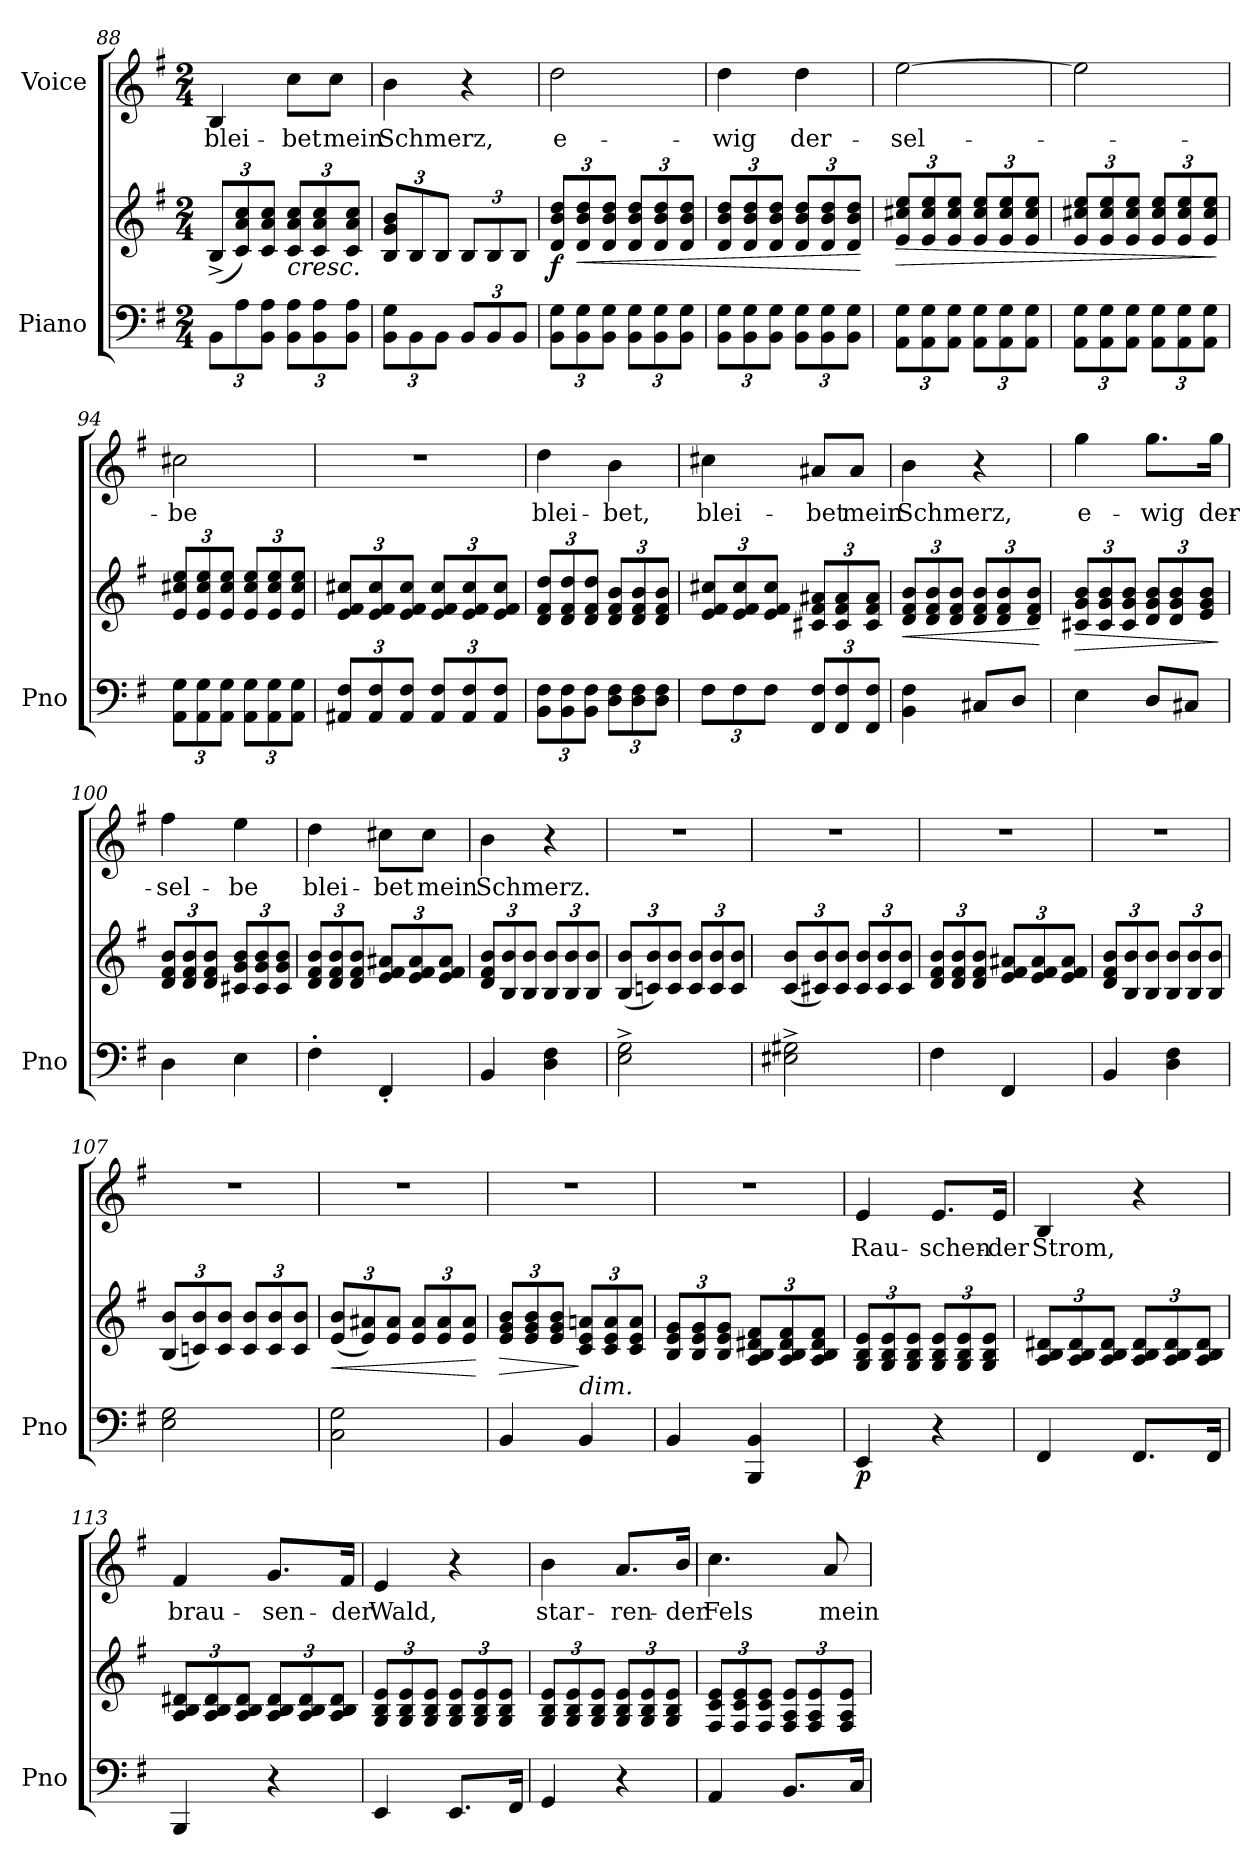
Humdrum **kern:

**kern	**kern	**dynam	**kern	**text
*part2	*part2	*part2	*part1	*part1
*staff3	*staff2	*staff2/3	*staff1	*staff1
*I"Piano	*	*	*I"Voice	*
*I'Pno	*	*	*	*
!!LO:LB:g=z
*clefF4	*clefG2	*	*clefG2	*
*k[f#]	*k[f#]	*	*k[f#]	*
*M2/4	*M2/4	*	*M2/4	*
*Xbrackettup	*Xbrackettup	*	*	*
=88	=88	=88	=88	=88
!	!	!	!	!LO:LY:b
12BB\L	(12B^/L	.	4B/	blei-
12A\	12c/ 12a/ 12cc/)	.	.	.
12BB\ 12A\J	12c/ 12a/ 12cc/J	.	.	.
!	!LO:TX:b:i:t=cresc.	!	!	!
!	!	!	!	!LO:LY:b
12BB\ 12A\L	12c/ 12a/ 12cc/L	.	8cc\L	-bet
12BB\ 12A\	12c/ 12a/ 12cc/	.	.	.
!	!	!	!	!LO:LY:b
.	.	.	8cc\J	mein
12BB\ 12A\J	12c/ 12a/ 12cc/J	.	.	.
!!LO:LB:g=z
=89	=89	=89	=89	=89
!	!	!	!	!LO:LY:b
12BB\ 12G\L	12B/ 12g/ 12b/L	.	4b\	Schmerz,
12BB\	12B/	.	.	.
12BB\J	12B/J	.	.	.
12BB/L	12B/L	.	4r	.
12BB/	12B/	.	.	.
12BB/J	12B/J	.	.	.
=90	=90	=90	=90	=90
!	!	!LO:DY:b	!	!LO:LY:b
12BB\ 12G\L	12d/ 12b/ 12dd/L	f	2dd\	e-
!	!	!LO:HP:b	!	!
12BB\ 12G\	12d/ 12b/ 12dd/	<	.	.
12BB\ 12G\J	12d/ 12b/ 12dd/J	.	.	.
12BB\ 12G\L	12d/ 12b/ 12dd/L	.	.	.
12BB\ 12G\	12d/ 12b/ 12dd/	.	.	.
12BB\ 12G\J	12d/ 12b/ 12dd/J	.	.	.
=91	=91	=91	=91	=91
!	!	!	!	!LO:LY:b
12BB\ 12G\L	12d/ 12b/ 12dd/L	.	4dd\	-wig
12BB\ 12G\	12d/ 12b/ 12dd/	.	.	.
12BB\ 12G\J	12d/ 12b/ 12dd/J	.	.	.
!	!	!	!	!LO:LY:b
12BB\ 12G\L	12d/ 12b/ 12dd/L	.	4dd\	der-
12BB\ 12G\	12d/ 12b/ 12dd/	.	.	.
12BB\ 12G\J	12d/ 12b/ 12dd/J	.	.	.
.	.	[	.	.
=92	=92	=92	=92	=92
!	!	!LO:HP:b	!	!LO:LY:b
12AA\ 12G\L	12e/ 12cc#X/ 12ee/L	>	[2ee\	-sel-
12AA\ 12G\	12e/ 12cc#/ 12ee/	.	.	.
12AA\ 12G\J	12e/ 12cc#/ 12ee/J	.	.	.
12AA\ 12G\L	12e/ 12cc#/ 12ee/L	.	.	.
12AA\ 12G\	12e/ 12cc#/ 12ee/	.	.	.
12AA\ 12G\J	12e/ 12cc#/ 12ee/J	.	.	.
=93	=93	=93	=93	=93
12AA\ 12G\L	12e/ 12cc#X/ 12ee/L	.	2ee\]	.
12AA\ 12G\	12e/ 12cc#/ 12ee/	.	.	.
12AA\ 12G\J	12e/ 12cc#/ 12ee/J	.	.	.
12AA\ 12G\L	12e/ 12cc#/ 12ee/L	.	.	.
12AA\ 12G\	12e/ 12cc#/ 12ee/	.	.	.
12AA\ 12G\J	12e/ 12cc#/ 12ee/J	.	.	.
.	.	]	.	.
!!LO:LB:g=z
=94	=94	=94	=94	=94
!	!	!	!	!LO:LY:b
12AA\ 12G\L	12e/ 12cc#X/ 12ee/L	.	2cc#X\	-be
12AA\ 12G\	12e/ 12cc#/ 12ee/	.	.	.
12AA\ 12G\J	12e/ 12cc#/ 12ee/J	.	.	.
12AA\ 12G\L	12e/ 12cc#/ 12ee/L	.	.	.
12AA\ 12G\	12e/ 12cc#/ 12ee/	.	.	.
12AA\ 12G\J	12e/ 12cc#/ 12ee/J	.	.	.
!!LO:LB:g=z
=95	=95	=95	=95	=95
12AA#X/ 12F#/L	12e/ 12f#/ 12cc#X/L	.	2r	.
12AA#/ 12F#/	12e/ 12f#/ 12cc#/	.	.	.
12AA#/ 12F#/J	12e/ 12f#/ 12cc#/J	.	.	.
12AA#/ 12F#/L	12e/ 12f#/ 12cc#/L	.	.	.
12AA#/ 12F#/	12e/ 12f#/ 12cc#/	.	.	.
12AA#/ 12F#/J	12e/ 12f#/ 12cc#/J	.	.	.
=96	=96	=96	=96	=96
!	!	!	!	!LO:LY:b
12BB\ 12F#\L	12d/ 12f#/ 12dd/L	.	4dd\	blei-
12BB\ 12F#\	12d/ 12f#/ 12dd/	.	.	.
12BB\ 12F#\J	12d/ 12f#/ 12dd/J	.	.	.
!	!	!	!	!LO:LY:b
12D\ 12F#\L	12d/ 12f#/ 12b/L	.	4b\	-bet,
12D\ 12F#\	12d/ 12f#/ 12b/	.	.	.
12D\ 12F#\J	12d/ 12f#/ 12b/J	.	.	.
=97	=97	=97	=97	=97
!	!	!	!	!LO:LY:b
12F#\L	12e/ 12f#/ 12cc#X/L	.	4cc#X\	blei-
12F#\	12e/ 12f#/ 12cc#/	.	.	.
12F#\J	12e/ 12f#/ 12cc#/J	.	.	.
!	!	!	!	!LO:LY:b
12FF#/ 12F#/L	12c#X/ 12f#/ 12a#X/L	.	8a#X/L	-bet
12FF#/ 12F#/	12c#/ 12f#/ 12a#/	.	.	.
!	!	!	!	!LO:LY:b
.	.	.	8a#/J	mein
12FF#/ 12F#/J	12c#/ 12f#/ 12a#/J	.	.	.
=98	=98	=98	=98	=98
!	!	!LO:HP:b	!	!LO:LY:b
4BB\ 4F#\	12d/ 12f#/ 12b/L	<	4b\	Schmerz,
.	12d/ 12f#/ 12b/	.	.	.
.	12d/ 12f#/ 12b/J	.	.	.
8C#X/L	12d/ 12f#/ 12b/L	.	4r	.
.	12d/ 12f#/ 12b/	.	.	.
8D/J	.	.	.	.
.	12d/ 12f#/ 12b/J	.	.	.
.	.	[	.	.
=99	=99	=99	=99	=99
!	!	!LO:HP:b	!	!LO:LY:b
4E\	12c#X/ 12g/ 12b/L	>	4gg\	e-
.	12c#/ 12g/ 12b/	.	.	.
.	12c#/ 12g/ 12b/J	.	.	.
!	!	!	!	!LO:LY:b
8D/L	12d/ 12g/ 12b/L	.	8.gg\L	-wig
.	12d/ 12g/ 12b/	.	.	.
8C#X/J	.	.	.	.
.	12e/ 12g/ 12b/J	.	.	.
!	!	!	!	!LO:LY:b
.	.	.	16gg\Jk	der-
.	.	]	.	.
!!LO:PB:g=z
=100	=100	=100	=100	=100
!	!	!	!	!LO:LY:b
4D\	12d/ 12f#/ 12b/L	.	4ff#\	-sel-
.	12d/ 12f#/ 12b/	.	.	.
.	12d/ 12f#/ 12b/J	.	.	.
!	!	!	!	!LO:LY:b
4E\	12c#X/ 12g/ 12b/L	.	4ee\	-be
.	12c#/ 12g/ 12b/	.	.	.
.	12c#/ 12g/ 12b/J	.	.	.
=101	=101	=101	=101	=101
!	!	!	!	!LO:LY:b
4F#'\	12d/ 12f#/ 12b/L	.	4dd\	blei-
.	12d/ 12f#/ 12b/	.	.	.
.	12d/ 12f#/ 12b/J	.	.	.
!	!	!	!	!LO:LY:b
4FF#'/	12e/ 12f#/ 12a#X/L	.	8cc#X\L	-bet
.	12e/ 12f#/ 12a#/	.	.	.
!	!	!	!	!LO:LY:b
.	.	.	8cc#\J	mein
.	12e/ 12f#/ 12a#/J	.	.	.
=102	=102	=102	=102	=102
!	!	!	!	!LO:LY:b
4BB/	12d/ 12f#/ 12b/L	.	4b\	Schmerz.
.	12B/ 12b/	.	.	.
.	12B/ 12b/J	.	.	.
4D\ 4F#\	12B/ 12b/L	.	4r	.
.	12B/ 12b/	.	.	.
.	12B/ 12b/J	.	.	.
=103	=103	=103	=103	=103
2E\^ 2G\^	(12B/ 12b/L	.	2r	.
.	12cn/ 12b/)	.	.	.
.	12c/ 12b/J	.	.	.
.	12c/ 12b/L	.	.	.
.	12c/ 12b/	.	.	.
.	12c/ 12b/J	.	.	.
=104	=104	=104	=104	=104
2E#X\^ 2G#X\^	(12c/ 12b/L	.	2r	.
.	12c#X/ 12b/)	.	.	.
.	12c#/ 12b/J	.	.	.
.	12c#/ 12b/L	.	.	.
.	12c#/ 12b/	.	.	.
.	12c#/ 12b/J	.	.	.
!!LO:LB:g=z
=105	=105	=105	=105	=105
4F#\	12d/ 12f#/ 12b/L	.	2r	.
.	12d/ 12f#/ 12b/	.	.	.
.	12d/ 12f#/ 12b/J	.	.	.
4FF#/	12e/ 12f#/ 12a#X/L	.	.	.
.	12e/ 12f#/ 12a#/	.	.	.
.	12e/ 12f#/ 12a#/J	.	.	.
=106	=106	=106	=106	=106
4BB/	12d/ 12f#/ 12b/L	.	2r	.
.	12B/ 12b/	.	.	.
.	12B/ 12b/J	.	.	.
4D\ 4F#\	12B/ 12b/L	.	.	.
.	12B/ 12b/	.	.	.
.	12B/ 12b/J	.	.	.
=107	=107	=107	=107	=107
2E\ 2G\	(12B/ 12b/L	.	2r	.
.	12cn/ 12b/)	.	.	.
.	12c/ 12b/J	.	.	.
.	12c/ 12b/L	.	.	.
.	12c/ 12b/	.	.	.
.	12c/ 12b/J	.	.	.
=108	=108	=108	=108	=108
!	!	!LO:HP:b	!	!
2C\ 2G\	(12e/ 12b/L	<	2r	.
.	12e/ 12a#X/)	.	.	.
.	12e/ 12a#/J	.	.	.
.	12e/ 12a#/L	.	.	.
.	12e/ 12a#/	.	.	.
.	12e/ 12a#/J	.	.	.
.	.	[	.	.
=109	=109	=109	=109	=109
!	!	!LO:HP:b	!	!
4BB/	12e/ 12g/ 12b/L	>	2r	.
.	12e/ 12g/ 12b/	.	.	.
.	12e/ 12g/ 12b/J	.	.	.
!	!LO:TX:b:i:t=dim.	!	!	!
4BB/	12c/ 12e/ 12an/L	]	.	.
.	12c/ 12e/ 12a/	.	.	.
.	12c/ 12e/ 12a/J	.	.	.
!!LO:LB:g=z
=110	=110	=110	=110	=110
4BB/	12B/ 12e/ 12g/L	.	2r	.
.	12B/ 12e/ 12g/	.	.	.
.	12B/ 12e/ 12g/J	.	.	.
4BBB/ 4BB/	12A/ 12B/ 12d#X/ 12f#/L	.	.	.
.	12A/ 12B/ 12d#/ 12f#/	.	.	.
.	12A/ 12B/ 12d#/ 12f#/J	.	.	.
!!LO:PB:g=z
=111	=111	=111	=111	=111
!	!	!LO:DY:b=2	!	!LO:LY:b
4EE/	12G/ 12B/ 12e/L	p	4e/	Rau-
.	12G/ 12B/ 12e/	.	.	.
.	12G/ 12B/ 12e/J	.	.	.
!	!	!	!	!LO:LY:b
4r	12G/ 12B/ 12e/L	.	8.e/L	-schen-
.	12G/ 12B/ 12e/	.	.	.
.	12G/ 12B/ 12e/J	.	.	.
!	!	!	!	!LO:LY:b
.	.	.	16e/Jk	-der
=112	=112	=112	=112	=112
!	!	!	!	!LO:LY:b
4FF#/	12A/ 12B/ 12d#X/L	.	4B/	Strom,
.	12A/ 12B/ 12d#/	.	.	.
.	12A/ 12B/ 12d#/J	.	.	.
8.FF#/L	12A/ 12B/ 12d#/L	.	4r	.
.	12A/ 12B/ 12d#/	.	.	.
.	12A/ 12B/ 12d#/J	.	.	.
16FF#/Jk	.	.	.	.
=113	=113	=113	=113	=113
!	!	!	!	!LO:LY:b
4BBB/	12A/ 12B/ 12d#X/L	.	4f#/	brau-
.	12A/ 12B/ 12d#/	.	.	.
.	12A/ 12B/ 12d#/J	.	.	.
!	!	!	!	!LO:LY:b
4r	12A/ 12B/ 12d#/L	.	8.g/L	-sen-
.	12A/ 12B/ 12d#/	.	.	.
.	12A/ 12B/ 12d#/J	.	.	.
!	!	!	!	!LO:LY:b
.	.	.	16f#/Jk	-der
=114	=114	=114	=114	=114
!	!	!	!	!LO:LY:b
4EE/	12G/ 12B/ 12e/L	.	4e/	Wald,
.	12G/ 12B/ 12e/	.	.	.
.	12G/ 12B/ 12e/J	.	.	.
8.EE/L	12G/ 12B/ 12e/L	.	4r	.
.	12G/ 12B/ 12e/	.	.	.
.	12G/ 12B/ 12e/J	.	.	.
16FF#/Jk	.	.	.	.
=115	=115	=115	=115	=115
!	!	!	!	!LO:LY:b
4GG/	12G/ 12B/ 12e/L	.	4b\	star-
.	12G/ 12B/ 12e/	.	.	.
.	12G/ 12B/ 12e/J	.	.	.
!	!	!	!	!LO:LY:b
4r	12G/ 12B/ 12e/L	.	8.a/L	-ren-
.	12G/ 12B/ 12e/	.	.	.
.	12G/ 12B/ 12e/J	.	.	.
!	!	!	!	!LO:LY:b
.	.	.	16b/Jk	-der
!!LO:LB:g=z
=116	=116	=116	=116	=116
!	!	!	!	!LO:LY:b
4AA/	12F#/ 12c/ 12e/L	.	4.cc\	Fels
.	12F#/ 12c/ 12e/	.	.	.
.	12F#/ 12c/ 12e/J	.	.	.
8.BB/L	12F#/ 12A/ 12e/L	.	.	.
.	12F#/ 12A/ 12e/	.	.	.
!	!	!	!	!LO:LY:b
.	.	.	8a/	mein
.	12F#/ 12A/ 12e/J	.	.	.
16C/Jk	.	.	.	.
=	=	=	=	=
*-	*-	*-	*-	*-
